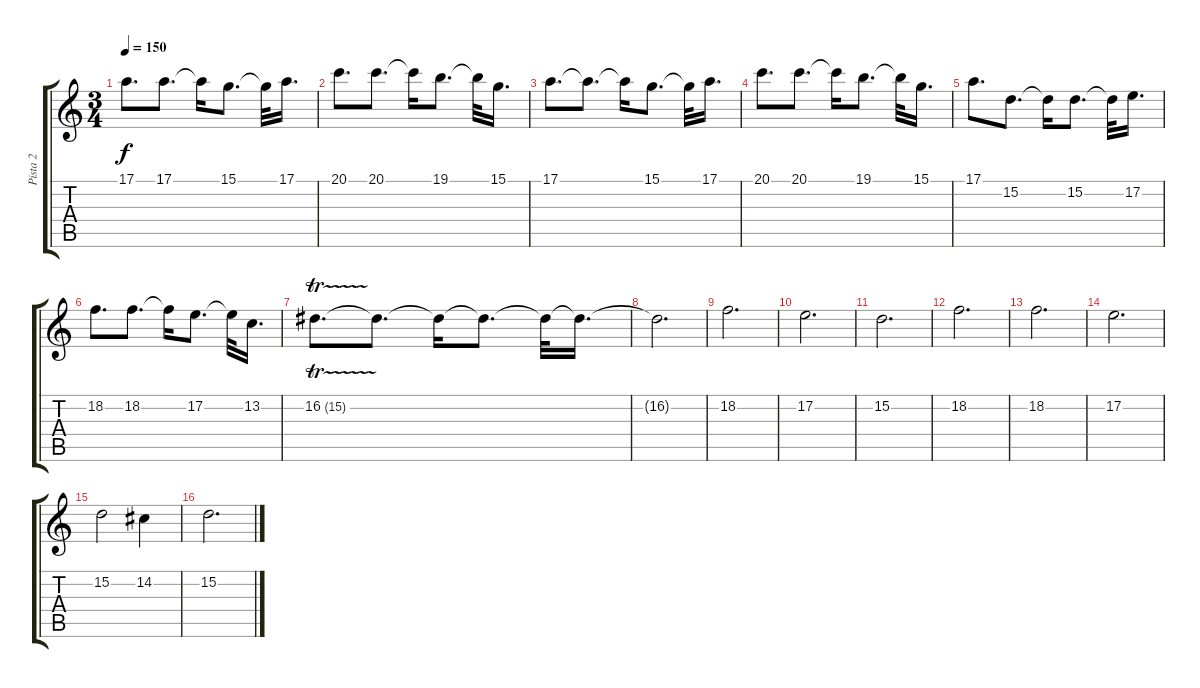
\track ("Pista 2" "Pista 2") {instrument flute}
\staff {score tabs}
\tuning (E4 B3 G3 D3 A2 E2) {hide}
\ts (3 4)
\tempo 150
\clef g2
\ks c
17.1.8{d dy f} 17.1.8{d} 17.1{t}.16 15.1.8{d} 15.1{t}.32 17.1.16{d} |
20.1.8{d} 20.1.8{d} 20.1{t}.16 19.1.8{d} 19.1{t}.32 15.1.16{d} |
17.1.8{d} 17.1{t}.8{d} 17.1{t}.16 15.1.8{d} 15.1{t}.32 17.1.16{d} |
20.1.8{d} 20.1.8{d} 20.1{t}.16 19.1.8{d} 19.1{t}.32 15.1.16{d} |
17.1.8{d} 15.2.8{d} 15.2{t}.16 15.2.8{d} 15.2{t}.32 17.2.16{d} |
18.2.8{d} 18.2.8{d} 18.2{t}.16 17.2.8{d} 17.2{t}.32 13.2.16{d} |
16.2{tr (15 16)}.8{d} 16.2{t}.8{d} 16.2{t}.16 16.2{t}.8{d} 16.2{t}.32 16.2{t}.16{d} |
16.2{t}.2{d} |
18.2.2{d} |
17.2.2{d} |
15.2.2{d} |
18.2.2{d} |
18.2.2{d} |
17.2.2{d} |
15.2.2 14.2.4 |
15.2.2{d}
